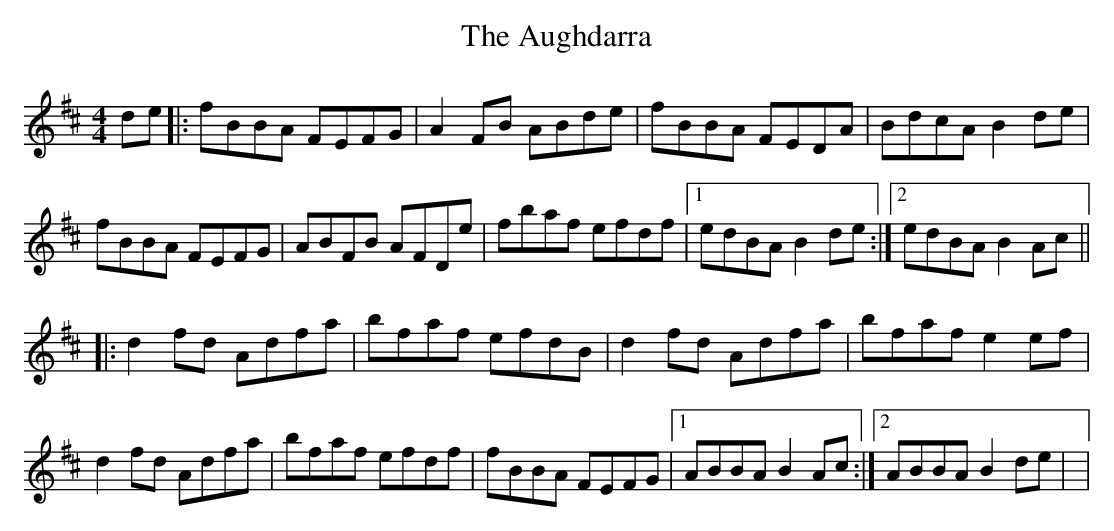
X:1
T:The Aughdarra
M:4/4
L:1/8
K:Bm
de|:fBBA FEFG|A2 FB ABde|fBBA FEDA|BdcA B2 de|
fBBA FEFG| ABFB AFDe|fbaf efdf|1 edBA B2 de:|2 edBA B2 Ac||
|:d2 fd Adfa|bfaf efdB|d2 fd Adfa| bfaf e2 ef|
d2 fd Adfa|bfaf efdf|fBBA FEFG|1ABBA B2 Ac:|2 ABBA B2 de|>|
